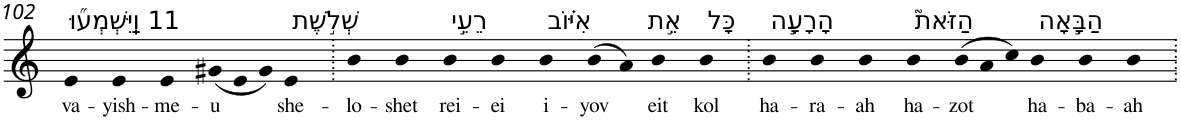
**kern	**text
*part1	*part1
*staff1	*staff1
*I"Piano	*
*I'Pno	*
!!LO:PB:g=z
*clefG2	*
*k[]	*
=102	=102
!LO:TX:a:t=11 וַֽיִּשְׁמְע֞וּ	!
!	!LO:LY:b
4e	va-
!	!LO:LY:b
4e	-yish-
!	!LO:LY:b
4e	-me-
*Xtuplet	*
!	!LO:LY:b
(12g#X	-u
12e	.
12g#)	.
!LO:TX:a:t=שְׁלֹ֣שֶׁת	!
!	!LO:LY:b
4e	she-
=103.	=103.
!	!LO:LY:b
4b	-lo-
!	!LO:LY:b
4b	-shet
!LO:TX:a:t=רֵעֵ֣י	!
!	!LO:LY:b
4b	rei-
!	!LO:LY:b
4b	-ei
!LO:TX:a:t=אִיּ֗וֹב	!
!	!LO:LY:b
4b	i-
!	!LO:LY:b
(8b	-yov
8a)	.
!LO:TX:a:t=אֵ֣ת	!
!	!LO:LY:b
4b	eit
!LO:TX:a:t=כָּל	!
!	!LO:LY:b
4b	kol
=104.	=104.
!LO:TX:a:t=הָרָעָ֣ה	!
!	!LO:LY:b
4b	ha-
!	!LO:LY:b
4b	-ra-
!	!LO:LY:b
4b	-ah
!LO:TX:a:t=הַזֹּאת֮	!
!	!LO:LY:b
4b	ha-
!	!LO:LY:b
(12b	-zot
12a	.
12cc)	.
!LO:TX:a:t=הַבָּ֣אָה	!
!	!LO:LY:b
4b	ha-
!	!LO:LY:b
4b	-ba-
!	!LO:LY:b
4b	-ah
=.	=.
*-	*-
